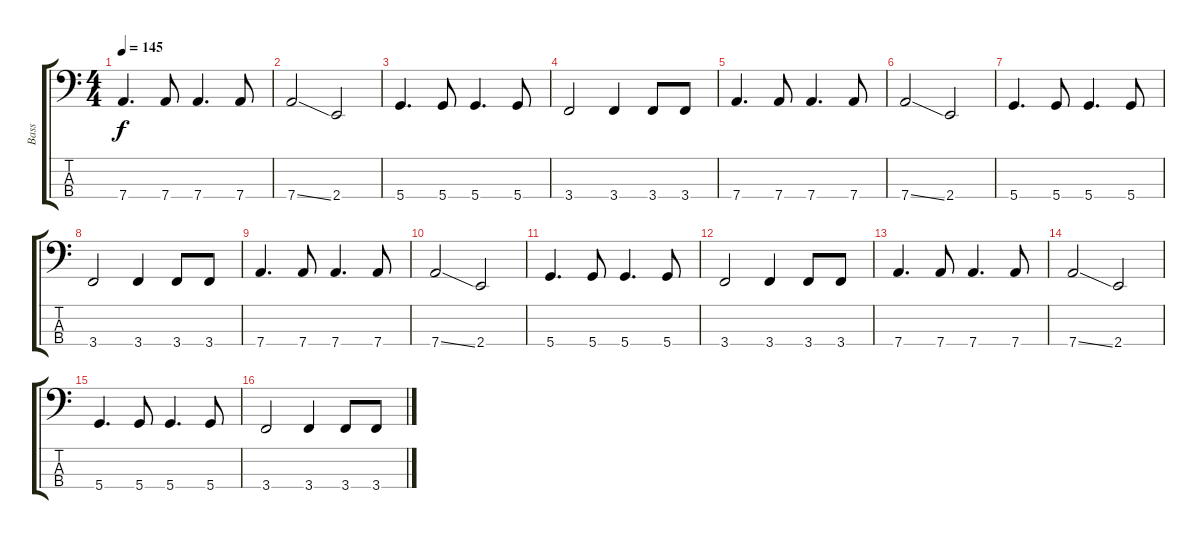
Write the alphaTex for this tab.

\track ("Bass" "Bass") {instrument electricbasspick}
\staff {score tabs}
\tuning (G2 D2 A1 D1) {hide}
\ts (4 4)
\tempo 145
\clef f4
\ks c
7.4.4{d dy f} 7.4.8 7.4.4{d} 7.4.8 |
7.4{ss}.2 2.4.2 |
5.4.4{d} 5.4.8 5.4.4{d} 5.4.8 |
3.4.2 3.4.4 3.4.8 3.4.8 |
7.4.4{d} 7.4.8 7.4.4{d} 7.4.8 |
7.4{ss}.2 2.4.2 |
5.4.4{d} 5.4.8 5.4.4{d} 5.4.8 |
3.4.2 3.4.4 3.4.8 3.4.8 |
7.4.4{d} 7.4.8 7.4.4{d} 7.4.8 |
7.4{ss}.2 2.4.2 |
5.4.4{d} 5.4.8 5.4.4{d} 5.4.8 |
3.4.2 3.4.4 3.4.8 3.4.8 |
7.4.4{d} 7.4.8 7.4.4{d} 7.4.8 |
7.4{ss}.2 2.4.2 |
5.4.4{d} 5.4.8 5.4.4{d} 5.4.8 |
3.4.2 3.4.4 3.4.8 3.4.8
